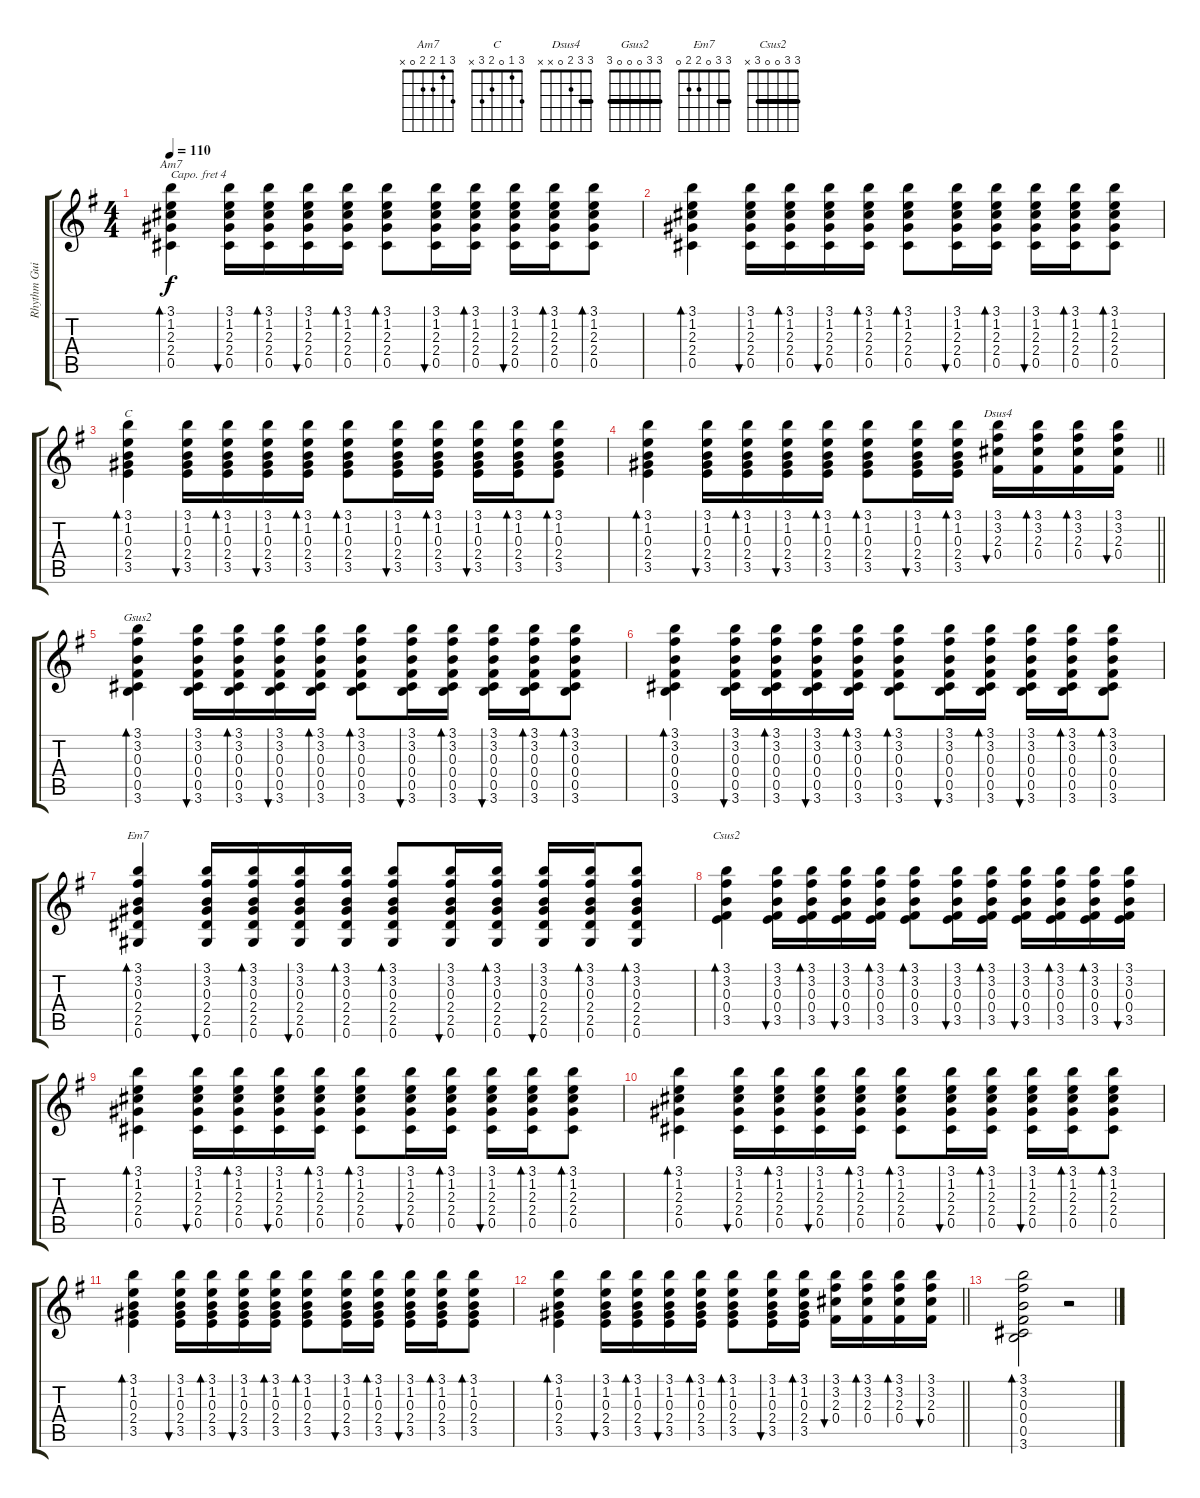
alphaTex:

\track ("Rhythm Guitar" "Rhythm Gui") {instrument acousticguitarsteel}
\staff {score tabs}
\capo 4
\tuning (E4 B3 G3 D3 A2 E2) {hide}
\chord ("Am7" 3 1 2 2 0 x)
\chord ("C" 3 1 0 2 3 x)
\chord ("Dsus4" 3 3 2 0 x x) {barre 3}
\chord ("Gsus2" 3 3 0 0 0 3) {barre 3}
\chord ("Em7" 3 3 0 2 2 0) {barre 3}
\chord ("Csus2" 3 3 0 0 3 x) {barre 3}
\ts (4 4)
\tempo 110
\clef g2
\ks g
(3.1 1.2 2.3 2.4 0.5).4{bd 60 ch "Am7" dy f} (3.1 1.2 2.3 2.4 0.5).16{bu 60} (3.1 1.2 2.3 2.4 0.5).16{bd 60} (3.1 1.2 2.3 2.4 0.5).16{bu 60} (3.1 1.2 2.3 2.4 0.5).16{bd 60} (3.1 1.2 2.3 2.4 0.5).8{bd 60} (3.1 1.2 2.3 2.4 0.5).16{bu 60} (3.1 1.2 2.3 2.4 0.5).16{bd 60} (3.1 1.2 2.3 2.4 0.5).16{bu 60} (3.1 1.2 2.3 2.4 0.5).16{bd 60} (3.1 1.2 2.3 2.4 0.5).8{bd 60} |
(3.1 1.2 2.3 2.4 0.5).4{bd 60} (3.1 1.2 2.3 2.4 0.5).16{bu 60} (3.1 1.2 2.3 2.4 0.5).16{bd 60} (3.1 1.2 2.3 2.4 0.5).16{bu 60} (3.1 1.2 2.3 2.4 0.5).16{bd 60} (3.1 1.2 2.3 2.4 0.5).8{bd 60} (3.1 1.2 2.3 2.4 0.5).16{bu 60} (3.1 1.2 2.3 2.4 0.5).16{bd 60} (3.1 1.2 2.3 2.4 0.5).16{bu 60} (3.1 1.2 2.3 2.4 0.5).16{bd 60} (3.1 1.2 2.3 2.4 0.5).8{bd 60} |
(3.1 1.2 0.3 2.4 3.5).4{bd 60 ch "C"} (3.1 1.2 0.3 2.4 3.5).16{bu 60} (3.1 1.2 0.3 2.4 3.5).16{bd 60} (3.1 1.2 0.3 2.4 3.5).16{bu 60} (3.1 1.2 0.3 2.4 3.5).16{bd 60} (3.1 1.2 0.3 2.4 3.5).8{bd 60} (3.1 1.2 0.3 2.4 3.5).16{bu 60} (3.1 1.2 0.3 2.4 3.5).16{bd 60} (3.1 1.2 0.3 2.4 3.5).16{bu 60} (3.1 1.2 0.3 2.4 3.5).16{bd 60} (3.1 1.2 0.3 2.4 3.5).8{bd 60} |
\barLineRight lightlight
(3.1 1.2 0.3 2.4 3.5).4{bd 60} (3.1 1.2 0.3 2.4 3.5).16{bu 60} (3.1 1.2 0.3 2.4 3.5).16{bd 60} (3.1 1.2 0.3 2.4 3.5).16{bu 60} (3.1 1.2 0.3 2.4 3.5).16{bd 60} (3.1 1.2 0.3 2.4 3.5).8{bd 60} (3.1 1.2 0.3 2.4 3.5).16{bu 60} (3.1 1.2 0.3 2.4 3.5).16{bd 60} (3.1 3.2 2.3 0.4).16{bu 60 ch "Dsus4"} (3.1 3.2 2.3 0.4).16{bd 60} (3.1 3.2 2.3 0.4).16{bd 60} (3.1 3.2 2.3 0.4).16{bu 60} |
(3.1 3.2 0.3 0.4 0.5 3.6).4{bd 60 ch "Gsus2"} (3.1 3.2 0.3 0.4 0.5 3.6).16{bu 60} (3.1 3.2 0.3 0.4 0.5 3.6).16{bd 60} (3.1 3.2 0.3 0.4 0.5 3.6).16{bu 60} (3.1 3.2 0.3 0.4 0.5 3.6).16{bd 60} (3.1 3.2 0.3 0.4 0.5 3.6).8{bd 60} (3.1 3.2 0.3 0.4 0.5 3.6).16{bu 60} (3.1 3.2 0.3 0.4 0.5 3.6).16{bd 60} (3.1 3.2 0.3 0.4 0.5 3.6).16{bu 60} (3.1 3.2 0.3 0.4 0.5 3.6).16{bd 60} (3.1 3.2 0.3 0.4 0.5 3.6).8{bd 60} |
(3.1 3.2 0.3 0.4 0.5 3.6).4{bd 60} (3.1 3.2 0.3 0.4 0.5 3.6).16{bu 60} (3.1 3.2 0.3 0.4 0.5 3.6).16{bd 60} (3.1 3.2 0.3 0.4 0.5 3.6).16{bu 60} (3.1 3.2 0.3 0.4 0.5 3.6).16{bd 60} (3.1 3.2 0.3 0.4 0.5 3.6).8{bd 60} (3.1 3.2 0.3 0.4 0.5 3.6).16{bu 60} (3.1 3.2 0.3 0.4 0.5 3.6).16{bd 60} (3.1 3.2 0.3 0.4 0.5 3.6).16{bu 60} (3.1 3.2 0.3 0.4 0.5 3.6).16{bd 60} (3.1 3.2 0.3 0.4 0.5 3.6).8{bd 60} |
(3.1 3.2 0.3 2.4 2.5 0.6).4{bd 60 ch "Em7"} (3.1 3.2 0.3 2.4 2.5 0.6).16{bu 60} (3.1 3.2 0.3 2.4 2.5 0.6).16{bd 60} (3.1 3.2 0.3 2.4 2.5 0.6).16{bu 60} (3.1 3.2 0.3 2.4 2.5 0.6).16{bd 60} (3.1 3.2 0.3 2.4 2.5 0.6).8{bd 60} (3.1 3.2 0.3 2.4 2.5 0.6).16{bu 60} (3.1 3.2 0.3 2.4 2.5 0.6).16{bd 60} (3.1 3.2 0.3 2.4 2.5 0.6).16{bu 60} (3.1 3.2 0.3 2.4 2.5 0.6).16{bd 60} (3.1 3.2 0.3 2.4 2.5 0.6).8{bd 60} |
(3.1 3.2 0.3 0.4 3.5).4{bd 60 ch "Csus2"} (3.1 3.2 0.3 0.4 3.5).16{bu 60} (3.1 3.2 0.3 0.4 3.5).16{bd 60} (3.1 3.2 0.3 0.4 3.5).16{bu 60} (3.1 3.2 0.3 0.4 3.5).16{bd 60} (3.1 3.2 0.3 0.4 3.5).8{bd 60} (3.1 3.2 0.3 0.4 3.5).16{bu 60} (3.1 3.2 0.3 0.4 3.5).16{bd 60} (3.1 3.2 0.3 0.4 3.5).16{bu 60} (3.1 3.2 0.3 0.4 3.5).16{bd 60} (3.1 3.2 0.3 0.4 3.5).16{bd 60} (3.1 3.2 0.3 0.4 3.5).16{bu 60} |
(3.1 1.2 2.3 2.4 0.5).4{bd 60} (3.1 1.2 2.3 2.4 0.5).16{bu 60} (3.1 1.2 2.3 2.4 0.5).16{bd 60} (3.1 1.2 2.3 2.4 0.5).16{bu 60} (3.1 1.2 2.3 2.4 0.5).16{bd 60} (3.1 1.2 2.3 2.4 0.5).8{bd 60} (3.1 1.2 2.3 2.4 0.5).16{bu 60} (3.1 1.2 2.3 2.4 0.5).16{bd 60} (3.1 1.2 2.3 2.4 0.5).16{bu 60} (3.1 1.2 2.3 2.4 0.5).16{bd 60} (3.1 1.2 2.3 2.4 0.5).8{bd 60} |
(3.1 1.2 2.3 2.4 0.5).4{bd 60} (3.1 1.2 2.3 2.4 0.5).16{bu 60} (3.1 1.2 2.3 2.4 0.5).16{bd 60} (3.1 1.2 2.3 2.4 0.5).16{bu 60} (3.1 1.2 2.3 2.4 0.5).16{bd 60} (3.1 1.2 2.3 2.4 0.5).8{bd 60} (3.1 1.2 2.3 2.4 0.5).16{bu 60} (3.1 1.2 2.3 2.4 0.5).16{bd 60} (3.1 1.2 2.3 2.4 0.5).16{bu 60} (3.1 1.2 2.3 2.4 0.5).16{bd 60} (3.1 1.2 2.3 2.4 0.5).8{bd 60} |
(3.1 1.2 0.3 2.4 3.5).4{bd 60} (3.1 1.2 0.3 2.4 3.5).16{bu 60} (3.1 1.2 0.3 2.4 3.5).16{bd 60} (3.1 1.2 0.3 2.4 3.5).16{bu 60} (3.1 1.2 0.3 2.4 3.5).16{bd 60} (3.1 1.2 0.3 2.4 3.5).8{bd 60} (3.1 1.2 0.3 2.4 3.5).16{bu 60} (3.1 1.2 0.3 2.4 3.5).16{bd 60} (3.1 1.2 0.3 2.4 3.5).16{bu 60} (3.1 1.2 0.3 2.4 3.5).16{bd 60} (3.1 1.2 0.3 2.4 3.5).8{bd 60} |
\barLineRight lightlight
(3.1 1.2 0.3 2.4 3.5).4{bd 60} (3.1 1.2 0.3 2.4 3.5).16{bu 60} (3.1 1.2 0.3 2.4 3.5).16{bd 60} (3.1 1.2 0.3 2.4 3.5).16{bu 60} (3.1 1.2 0.3 2.4 3.5).16{bd 60} (3.1 1.2 0.3 2.4 3.5).8{bd 60} (3.1 1.2 0.3 2.4 3.5).16{bu 60} (3.1 1.2 0.3 2.4 3.5).16{bd 60} (3.1 3.2 2.3 0.4).16{bu 60} (3.1 3.2 2.3 0.4).16{bd 60} (3.1 3.2 2.3 0.4).16{bd 60} (3.1 3.2 2.3 0.4).16{bu 60} |
(3.1 3.2 0.3 0.4 0.5 3.6).2{bd 60} r.2
